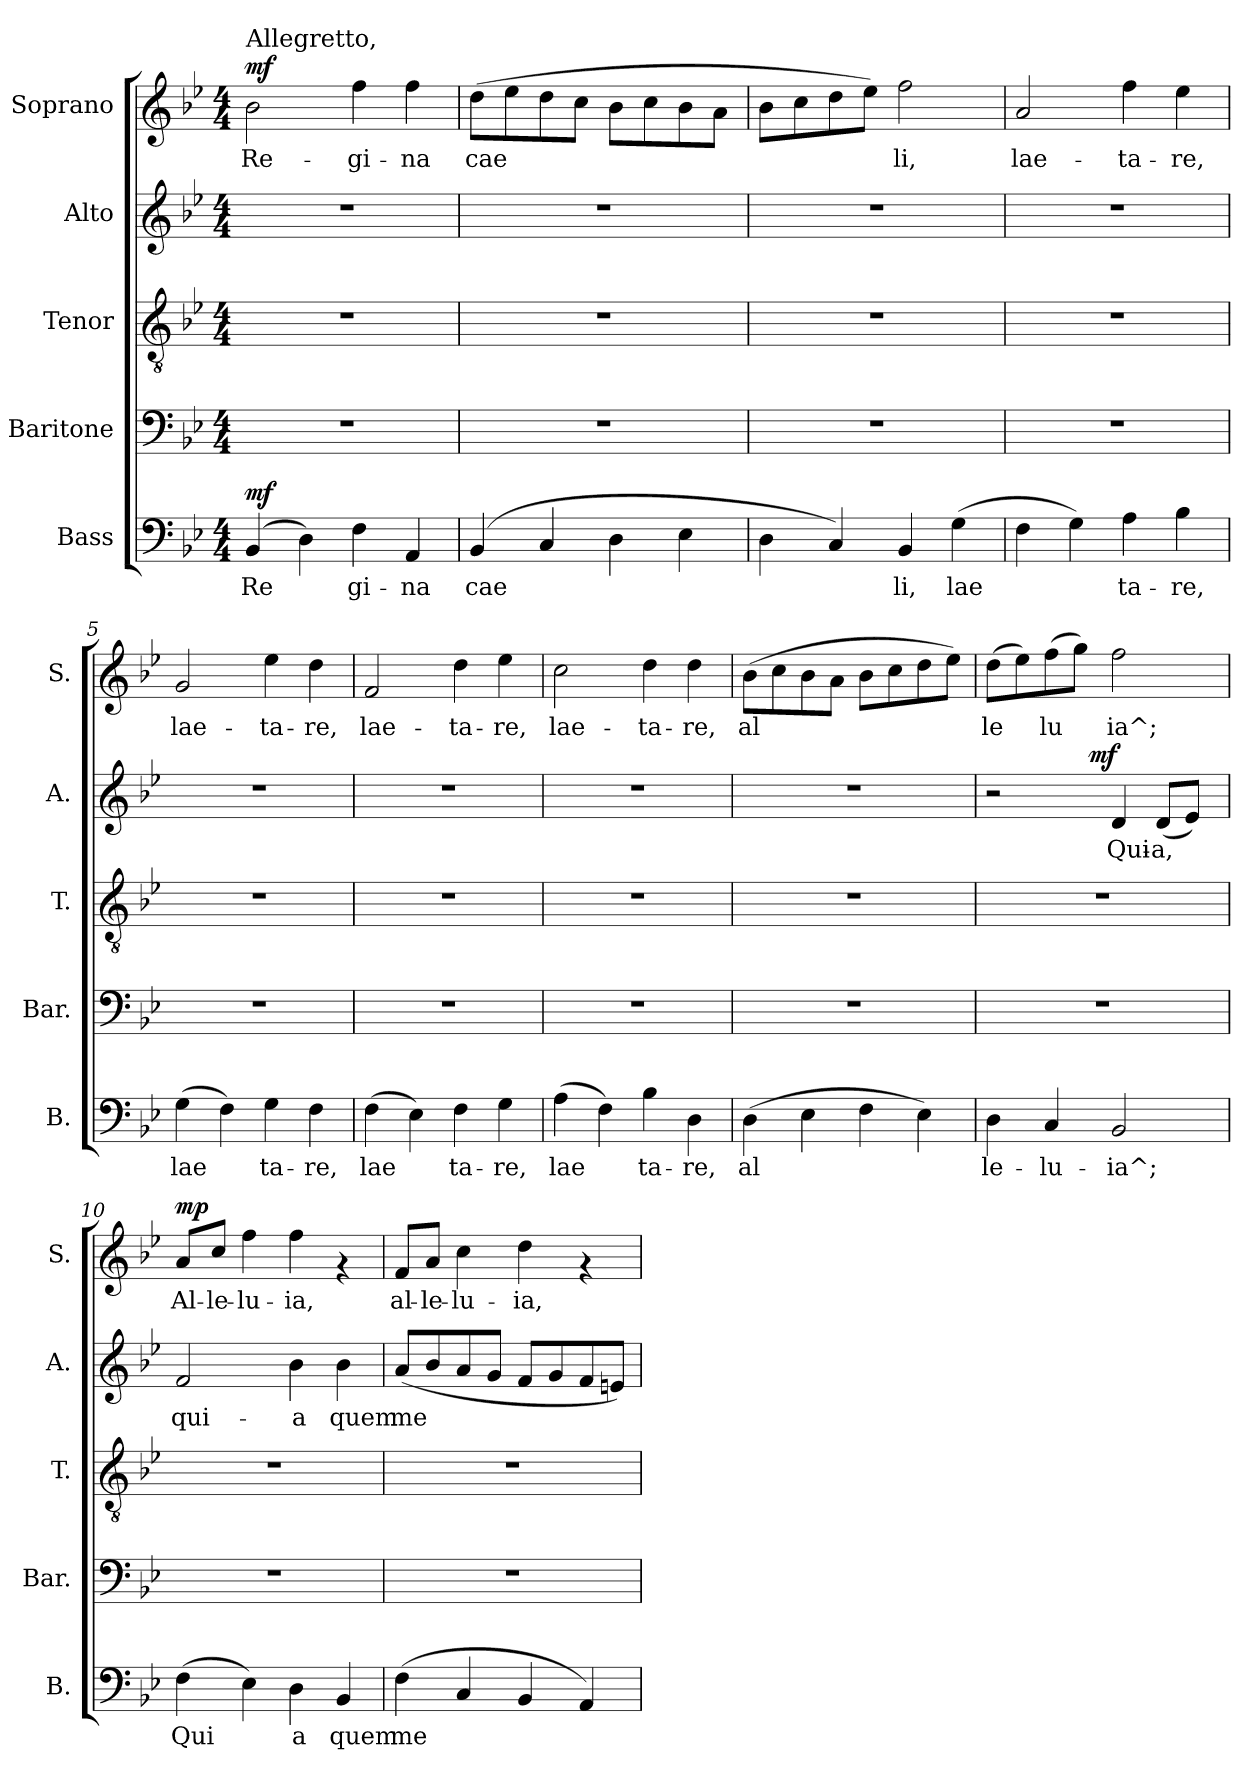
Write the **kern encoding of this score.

**kern	**text	**dynam	**kern	**kern	**kern	**text	**dynam	**kern	**text	**dynam
*part5	*part5	*part5	*part4	*part3	*part2	*part2	*part2	*part1	*part1	*part1
*staff5	*staff5	*staff5	*staff4	*staff3	*staff2	*staff2	*staff2	*staff1	*staff1	*staff1
*I"Bass	*	*	*I"Baritone	*I"Tenor	*I"Alto	*	*	*I"Soprano	*	*
*I'B.	*	*	*I'Bar.	*I'T.	*I'A.	*	*	*I'S.	*	*
!!LO:PB:g=z
*stria5	*	*	*stria5	*stria5	*stria5	*	*	*stria5	*	*
*clefF4	*	*	*clefF4	*clefGv2	*clefG2	*	*	*clefG2	*	*
*k[b-e-]	*	*	*k[b-e-]	*k[b-e-]	*k[b-e-]	*	*	*k[b-e-]	*	*
*B-:	*	*	*B-:	*B-:	*B-:	*	*	*B-:	*	*
*M4/4	*	*	*M4/4	*M4/4	*M4/4	*	*	*M4/4	*	*
*MM110	*	*	*MM110	*MM110	*MM110	*	*	*MM110	*	*
=1	=1	=1	=1	=1	=1	=1	=1	=1	=1	=1
!	!	!	!	!	!	!	!	!LO:TX:a:t=Allegretto,	!	!
!	!LO:LY:b:cj	!LO:DY:a	!	!	!	!	!	!	!LO:LY:b:cj	!LO:DY:a
(>4BB-/	Re-	mf	1r	1r	1r	.	.	2b-\	Re-	mf
!	!LO:LY:b:cj	!	!	!	!	!	!	!	!	!
4D\)	--	.	.	.	.	.	.	.	.	.
!	!LO:LY:b:cj	!	!	!	!	!	!	!	!LO:LY:b:cj	!
4F\	-gi-	.	.	.	.	.	.	4ff\	-gi-	.
!	!LO:LY:b:cj	!	!	!	!	!	!	!	!LO:LY:b:cj	!
4AA/	-na	.	.	.	.	.	.	4ff\	-na	.
=2	=2	=2	=2	=2	=2	=2	=2	=2	=2	=2
!	!LO:LY:b:cj	!	!	!	!	!	!	!	!LO:LY:b:cj	!
(>4BB-/	cae-	.	1r	1r	1r	.	.	(>8dd\L	cae-	.
!	!	!	!	!	!	!	!	!	!LO:LY:b:cj	!
.	.	.	.	.	.	.	.	8ee-\	--	.
!	!LO:LY:b:cj	!	!	!	!	!	!	!	!LO:LY:b:cj	!
4C/	--	.	.	.	.	.	.	8dd\	--	.
!	!	!	!	!	!	!	!	!	!LO:LY:b:cj	!
.	.	.	.	.	.	.	.	8cc\J	--	.
!	!LO:LY:b:cj	!	!	!	!	!	!	!	!LO:LY:b:cj	!
4D\	--	.	.	.	.	.	.	8b-\L	--	.
!	!	!	!	!	!	!	!	!	!LO:LY:b:cj	!
.	.	.	.	.	.	.	.	8cc\	--	.
!	!LO:LY:b:cj	!	!	!	!	!	!	!	!LO:LY:b:cj	!
4E-\	--	.	.	.	.	.	.	8b-\	--	.
!	!	!	!	!	!	!	!	!	!LO:LY:b:cj	!
.	.	.	.	.	.	.	.	8a\J	--	.
=3	=3	=3	=3	=3	=3	=3	=3	=3	=3	=3
!	!LO:LY:b:cj	!	!	!	!	!	!	!	!LO:LY:b:cj	!
4D\	--	.	1r	1r	1r	.	.	8b-\L	--	.
!	!	!	!	!	!	!	!	!	!LO:LY:b:cj	!
.	.	.	.	.	.	.	.	8cc\	--	.
!	!LO:LY:b:cj	!	!	!	!	!	!	!	!LO:LY:b:cj	!
4C/)	--	.	.	.	.	.	.	8dd\	--	.
!	!	!	!	!	!	!	!	!	!LO:LY:b:cj	!
.	.	.	.	.	.	.	.	8ee-\J)	--	.
!	!LO:LY:b:cj	!	!	!	!	!	!	!	!LO:LY:b:cj	!
4BB-/	-li,	.	.	.	.	.	.	2ff\	-li,	.
!	!LO:LY:b:cj	!	!	!	!	!	!	!	!	!
(>4G\	lae-	.	.	.	.	.	.	.	.	.
=4	=4	=4	=4	=4	=4	=4	=4	=4	=4	=4
!	!LO:LY:b:cj	!	!	!	!	!	!	!	!LO:LY:b:cj	!
4F\	--	.	1r	1r	1r	.	.	2a/	lae-	.
!	!LO:LY:b:cj	!	!	!	!	!	!	!	!	!
4G\)	--	.	.	.	.	.	.	.	.	.
!	!LO:LY:b:cj	!	!	!	!	!	!	!	!LO:LY:b:cj	!
4A\	-ta-	.	.	.	.	.	.	4ff\	-ta-	.
!	!LO:LY:b:cj	!	!	!	!	!	!	!	!LO:LY:b:cj	!
4B-\	-re,	.	.	.	.	.	.	4ee-\	-re,	.
=5	=5	=5	=5	=5	=5	=5	=5	=5	=5	=5
!	!LO:LY:b:cj	!	!	!	!	!	!	!	!LO:LY:b:cj	!
(>4G\	lae-	.	1r	1r	1r	.	.	2g/	lae-	.
!	!LO:LY:b:cj	!	!	!	!	!	!	!	!	!
4F\)	--	.	.	.	.	.	.	.	.	.
!	!LO:LY:b:cj	!	!	!	!	!	!	!	!LO:LY:b:cj	!
4G\	-ta-	.	.	.	.	.	.	4ee-\	-ta-	.
!	!LO:LY:b:cj	!	!	!	!	!	!	!	!LO:LY:b:cj	!
4F\	-re,	.	.	.	.	.	.	4dd\	-re,	.
!!LO:PB:g=z
=6	=6	=6	=6	=6	=6	=6	=6	=6	=6	=6
!	!LO:LY:b:cj	!	!	!	!	!	!	!	!LO:LY:b:cj	!
(>4F\	lae-	.	1r	1r	1r	.	.	2f/	lae-	.
!	!LO:LY:b:cj	!	!	!	!	!	!	!	!	!
4E-\)	--	.	.	.	.	.	.	.	.	.
!	!LO:LY:b:cj	!	!	!	!	!	!	!	!LO:LY:b:cj	!
4F\	-ta-	.	.	.	.	.	.	4dd\	-ta-	.
!	!LO:LY:b:cj	!	!	!	!	!	!	!	!LO:LY:b:cj	!
4G\	-re,	.	.	.	.	.	.	4ee-\	-re,	.
=7	=7	=7	=7	=7	=7	=7	=7	=7	=7	=7
!	!LO:LY:b:cj	!	!	!	!	!	!	!	!LO:LY:b:cj	!
(>4A\	lae-	.	1r	1r	1r	.	.	2cc\	lae-	.
!	!LO:LY:b:cj	!	!	!	!	!	!	!	!	!
4F\)	--	.	.	.	.	.	.	.	.	.
!	!LO:LY:b:cj	!	!	!	!	!	!	!	!LO:LY:b:cj	!
4B-\	-ta-	.	.	.	.	.	.	4dd\	-ta-	.
!	!LO:LY:b:cj	!	!	!	!	!	!	!	!LO:LY:b:cj	!
4D\	-re,	.	.	.	.	.	.	4dd\	-re,	.
=8	=8	=8	=8	=8	=8	=8	=8	=8	=8	=8
!	!LO:LY:b:cj	!	!	!	!	!	!	!	!LO:LY:b:cj	!
(>4D\	al-	.	1r	1r	1r	.	.	(>8b-\L	al-	.
!	!	!	!	!	!	!	!	!	!LO:LY:b:cj	!
.	.	.	.	.	.	.	.	8cc\	--	.
!	!LO:LY:b:cj	!	!	!	!	!	!	!	!LO:LY:b:cj	!
4E-\	--	.	.	.	.	.	.	8b-\	--	.
!	!	!	!	!	!	!	!	!	!LO:LY:b:cj	!
.	.	.	.	.	.	.	.	8a\J	--	.
!	!LO:LY:b:cj	!	!	!	!	!	!	!	!LO:LY:b:cj	!
4F\	--	.	.	.	.	.	.	8b-\L	--	.
!	!	!	!	!	!	!	!	!	!LO:LY:b:cj	!
.	.	.	.	.	.	.	.	8cc\	--	.
!	!LO:LY:b:cj	!	!	!	!	!	!	!	!LO:LY:b:cj	!
4E-\)	--	.	.	.	.	.	.	8dd\	--	.
!	!	!	!	!	!	!	!	!	!LO:LY:b:cj	!
.	.	.	.	.	.	.	.	8ee-\J)	--	.
=9	=9	=9	=9	=9	=9	=9	=9	=9	=9	=9
!	!LO:LY:b:cj	!	!	!	!	!	!	!	!LO:LY:b:cj	!
*	*	*	*	*	*^	*	*	*	*	*
4D\	-le-	.	1r	1r	2r	4ryy	.	.	(>8dd\L	-le-	.
!	!	!	!	!	!	!	!	!	!	!LO:LY:b:cj	!
.	.	.	.	.	.	.	.	.	8ee-\)	--	.
!	!LO:LY:b:cj	!	!	!	!	!	!	!	!	!LO:LY:b:cj	!
4C/	-lu-	.	.	.	.	8ryy	.	.	(>8ff\	-lu-	.
!	!	!	!	!	!	!	!	!	!	!LO:LY:b:cj	!
.	.	.	.	.	.	32.ryy	.	.	8gg\J)	--	.
!	!	!	!	!	!	!	!	!LO:DY:a	!	!	!
.	.	.	.	.	.	2ryy	.	mf	.	.	.
!	!LO:LY:b:cj	!	!	!	!	!	!LO:LY:b:cj	!	!	!LO:LY:b:cj	!
2BB-/	-ia^;	.	.	.	4d/	.	Qui-	.	2ff\	-ia^;	.
!	!	!	!	!	!	!	!LO:LY:b:cj	!	!	!	!
.	.	.	.	.	(>8d/L	.	-a,	.	.	.	.
!	!	!	!	!	!	!	!LO:LY:b:cj	!	!	!	!
.	.	.	.	.	8e-/J)	.	.	.	.	.	.
.	.	.	.	.	.	16ryy	.	.	.	.	.
.	.	.	.	.	.	64ryy	.	.	.	.	.
=10	=10	=10	=10	=10	=10	=10	=10	=10	=10	=10	=10
!	!LO:LY:b:cj	!	!	!	!	!	!LO:LY:b:cj	!	!	!LO:LY:b:cj	!LO:DY:a
*	*	*	*	*	*v	*v	*	*	*	*	*
(>4F\	Qui-	.	1r	1r	2f/	qui-	.	8a/L	Al-	mp
!	!	!	!	!	!	!	!	!	!LO:LY:b:cj	!
.	.	.	.	.	.	.	.	8cc/J	-le-	.
!	!LO:LY:b:cj	!	!	!	!	!	!	!	!LO:LY:b:cj	!
4E-\)	--	.	.	.	.	.	.	4ff\	-lu-	.
!	!LO:LY:b:cj	!	!	!	!	!LO:LY:b:cj	!	!	!LO:LY:b:cj	!
4D\	-a	.	.	.	4b-\	-a	.	4ff\	-ia,	.
!	!LO:LY:b:cj	!	!	!	!	!LO:LY:b:cj	!	!	!	!
4BB-/	quem	.	.	.	4b-\	quem	.	4rf	.	.
!!LO:PB:g=z
=11	=11	=11	=11	=11	=11	=11	=11	=11	=11	=11
!	!LO:LY:b:cj	!	!	!	!	!LO:LY:b:cj	!	!	!LO:LY:b:cj	!
(>4F\	me-	.	1r	1r	(>8a/L	me-	.	8f/L	al-	.
!	!	!	!	!	!	!LO:LY:b:cj	!	!	!LO:LY:b:cj	!
.	.	.	.	.	8b-/	--	.	8a/J	-le-	.
!	!LO:LY:b:cj	!	!	!	!	!LO:LY:b:cj	!	!	!LO:LY:b:cj	!
4C/	--	.	.	.	8a/	--	.	4cc\	-lu-	.
!	!	!	!	!	!	!LO:LY:b:cj	!	!	!	!
.	.	.	.	.	8g/J	--	.	.	.	.
!	!LO:LY:b:cj	!	!	!	!	!LO:LY:b:cj	!	!	!LO:LY:b:cj	!
4BB-/	--	.	.	.	8f/L	--	.	4dd\	-ia,	.
!	!	!	!	!	!	!LO:LY:b:cj	!	!	!	!
.	.	.	.	.	8g/	--	.	.	.	.
!	!LO:LY:b:cj	!	!	!	!	!LO:LY:b:cj	!	!	!	!
4AA/)	--	.	.	.	8f/	--	.	4rf	.	.
!	!	!	!	!	!	!LO:LY:b:cj	!	!	!	!
.	.	.	.	.	8en/J)	--	.	.	.	.
=	=	=	=	=	=	=	=	=	=	=
*-	*-	*-	*-	*-	*-	*-	*-	*-	*-	*-
